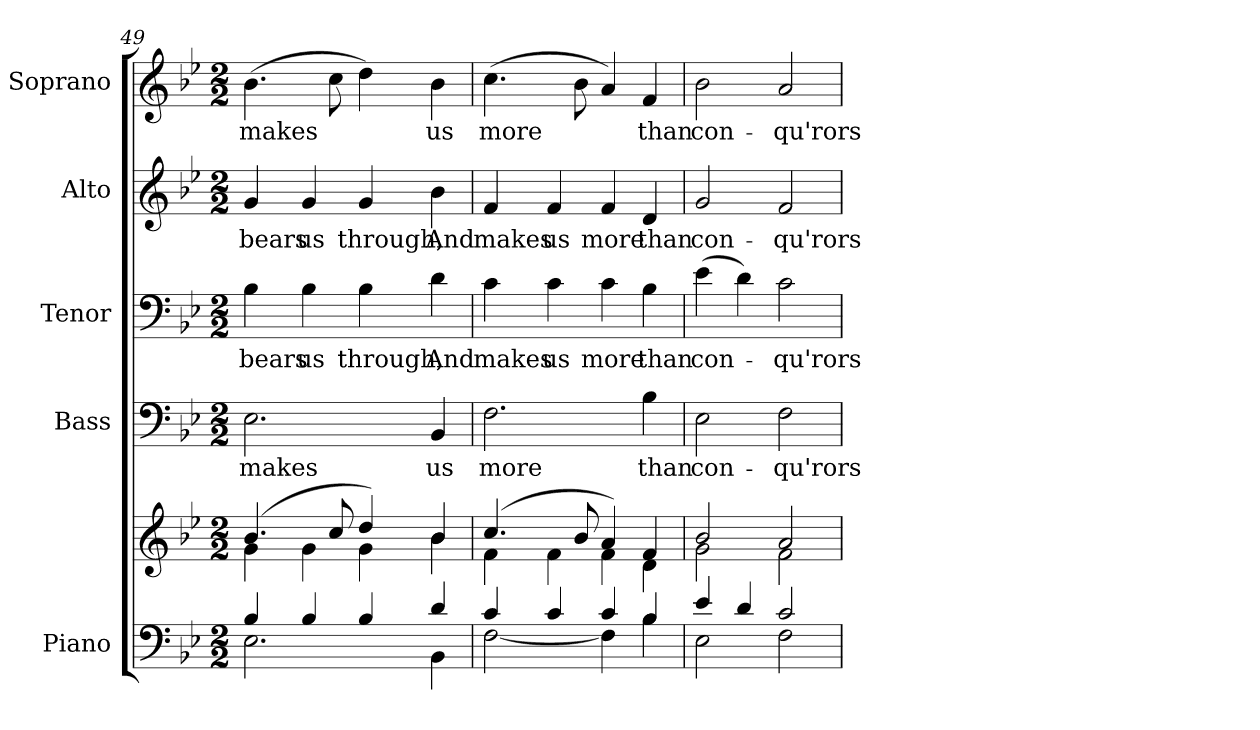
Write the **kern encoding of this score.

**kern	**kern	**kern	**text	**kern	**text	**kern	**text	**kern	**text
*part5	*part5	*part4	*part4	*part3	*part3	*part2	*part2	*part1	*part1
*staff6	*staff5	*staff4	*staff4	*staff3	*staff3	*staff2	*staff2	*staff1	*staff1
*I"Piano	*	*I"Bass	*	*I"Tenor	*	*I"Alto	*	*I"Soprano	*
*I'Pno.	*	*I'B.	*	*I'T.	*	*I'A.	*	*I'S.	*
!!LO:PB:g=z
*clefF4	*clefG2	*clefF4	*	*clefF4	*	*clefG2	*	*clefG2	*
*k[b-e-]	*k[b-e-]	*k[b-e-]	*	*k[b-e-]	*	*k[b-e-]	*	*k[b-e-]	*
*g:	*g:	*g:	*	*g:	*	*g:	*	*g:	*
*M2/2	*M2/2	*M2/2	*	*M2/2	*	*M2/2	*	*M2/2	*
=49	=49	=49	=49	=49	=49	=49	=49	=49	=49
*^	*^	*	*	*	*	*	*	*	*
!	!	!	!	!	!LO:LY:b:color=#000000	!	!	!	!	!	!
!	!	!	!	!	!	!	!LO:LY:b:color=#000000	!	!	!	!
!	!	!	!	!	!	!	!	!	!LO:LY:b:color=#000000	!	!
!	!	!	!	!	!	!	!	!	!	!	!LO:LY:b:color=#000000
4B-i/	2.E-i\	(4.b-i/	4gi\	2.E-i\	makes	4B-i\	bears	4gi/	bears	(4.b-i\	makes
!	!	!	!	!	!	!	!LO:LY:b:color=#000000	!	!	!	!
!	!	!	!	!	!	!	!	!	!LO:LY:b:color=#000000	!	!
4B-i/	.	.	4gi\	.	.	4B-i\	us	4gi/	us	.	.
.	.	8cci/	.	.	.	.	.	.	.	8cci\	.
!	!	!	!	!	!	!	!LO:LY:b:color=#000000	!	!	!	!
!	!	!	!	!	!	!	!	!	!LO:LY:b:color=#000000	!	!
4B-i/	.	4ddi/)	4gi\	.	.	4B-i\	through,	4gi/	through,	4ddi\)	.
!	!	!	!	!	!LO:LY:b:color=#000000	!	!	!	!	!	!
!	!	!	!	!	!	!	!LO:LY:b:color=#000000	!	!	!	!
!	!	!	!	!	!	!	!	!	!LO:LY:b:color=#000000	!	!
!	!	!	!	!	!	!	!	!	!	!	!LO:LY:b:color=#000000
4di/	4BB-i\	4b-i/	4b-i\	4BB-i/	us	4di\	And	4b-i\	And	4b-i\	us
=50	=50	=50	=50	=50	=50	=50	=50	=50	=50	=50	=50
!	!	!	!	!	!LO:LY:b:color=#000000	!	!	!	!	!	!
!	!	!	!	!	!	!	!LO:LY:b:color=#000000	!	!	!	!
!	!	!	!	!	!	!	!	!	!LO:LY:b:color=#000000	!	!
!	!	!	!	!	!	!	!	!	!	!	!LO:LY:b:color=#000000
4ci/	[<2Fi\	(4.cci/	4fi\	2.Fi\	more	4ci\	makes	4fi/	makes	(4.cci\	more
!	!	!	!	!	!	!	!LO:LY:b:color=#000000	!	!	!	!
!	!	!	!	!	!	!	!	!	!LO:LY:b:color=#000000	!	!
4ci/	.	.	4fi\	.	.	4ci\	us	4fi/	us	.	.
.	.	8b-i/	.	.	.	.	.	.	.	8b-i\	.
!	!	!	!	!	!	!	!LO:LY:b:color=#000000	!	!	!	!
!	!	!	!	!	!	!	!	!	!LO:LY:b:color=#000000	!	!
4ci/	4Fi\]	4ai/)	4fi\	.	.	4ci\	more	4fi/	more	4ai/)	.
!	!	!	!	!	!LO:LY:b:color=#000000	!	!	!	!	!	!
!	!	!	!	!	!	!	!LO:LY:b:color=#000000	!	!	!	!
!	!	!	!	!	!	!	!	!	!LO:LY:b:color=#000000	!	!
!	!	!	!	!	!	!	!	!	!	!	!LO:LY:b:color=#000000
4B-i/	4B-i\	4fi/	4di\	4B-i\	than	4B-i\	than	4di/	than	4fi/	than
=51	=51	=51	=51	=51	=51	=51	=51	=51	=51	=51	=51
!	!	!	!	!	!LO:LY:b:color=#000000	!	!	!	!	!	!
!	!	!	!	!	!	!	!LO:LY:b:color=#000000	!	!	!	!
!	!	!	!	!	!	!	!	!	!LO:LY:b:color=#000000	!	!
!	!	!	!	!	!	!	!	!	!	!	!LO:LY:b:color=#000000
4e-i/	2E-i\	2b-i/	2gi\	2E-i\	con-	(4e-i\	con-	2gi/	con-	2b-i\	con-
4di/	.	.	.	.	.	4di\)	.	.	.	.	.
!	!	!	!	!	!LO:LY:b:color=#000000	!	!	!	!	!	!
!	!	!	!	!	!	!	!LO:LY:b:color=#000000	!	!	!	!
!	!	!	!	!	!	!	!	!	!LO:LY:b:color=#000000	!	!
!	!	!	!	!	!	!	!	!	!	!	!LO:LY:b:color=#000000
2ci/	2Fi\	2ai/	2fi\	2Fi\	-qu'rors	2ci\	-qu'rors	2fi/	-qu'rors	2ai/	-qu'rors
*v	*v	*	*	*	*	*	*	*	*	*	*
*	*v	*v	*	*	*	*	*	*	*	*
=	=	=	=	=	=	=	=	=	=
*-	*-	*-	*-	*-	*-	*-	*-	*-	*-
